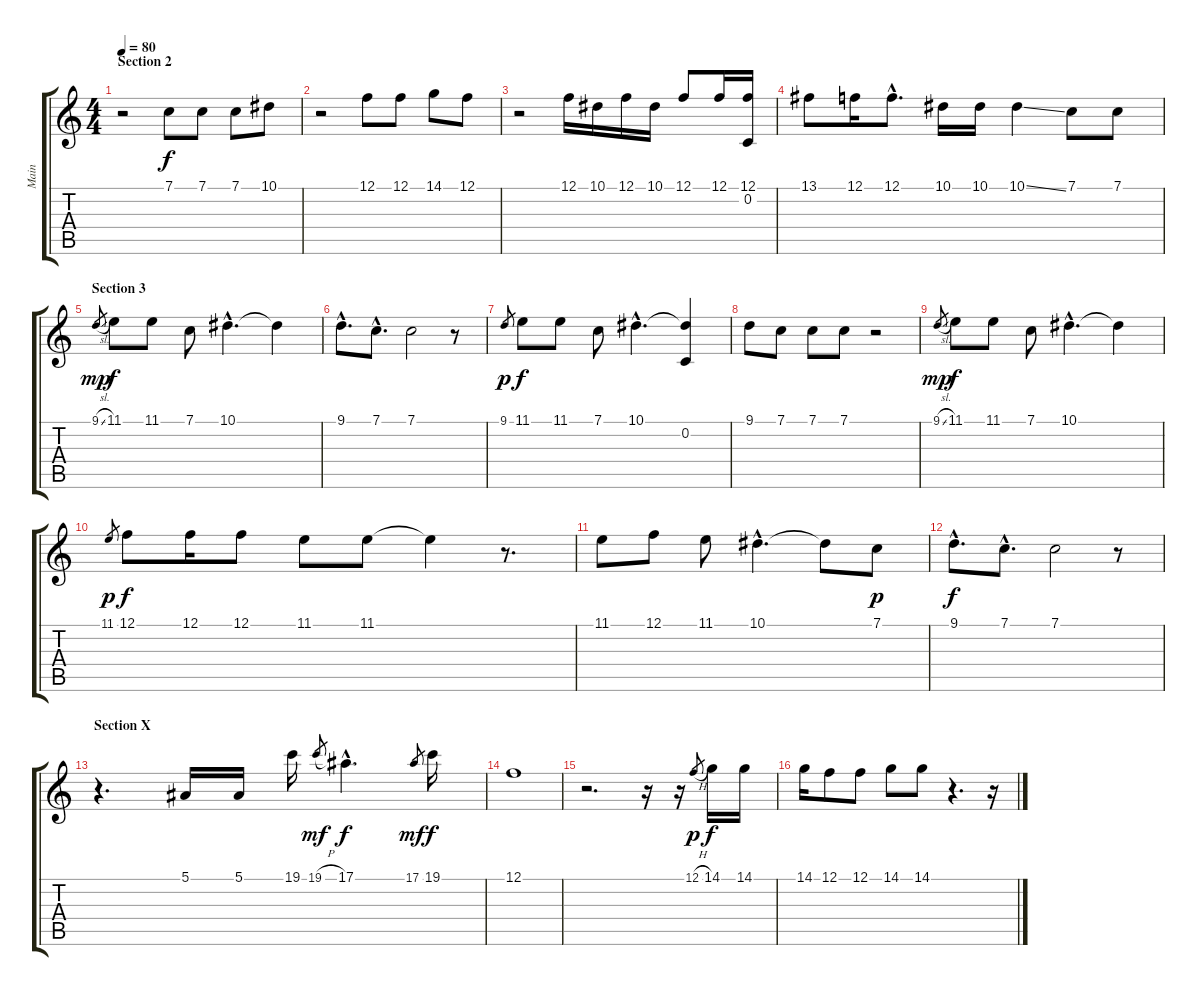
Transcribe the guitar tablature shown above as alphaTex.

\track ("Main" "Main") {instrument vibraphone}
\staff {score tabs}
\tuning (F4 C4 Ab3 Eb3 Bb2 F2) {hide}
\ts (4 4)
\section ("" "Section 2")
\tempo 80
\clef g2
\ks c
r.2{dy mp} 7.1.8{dy f} 7.1.8 7.1.8 10.1.8 |
r.2 12.1.8 12.1.8 14.1.8 12.1.8 |
r.2 12.1.16 10.1.16 12.1.16 10.1.16 12.1.8 12.1.16 (12.1 0.2).16 |
13.1.8 12.1.16 12.1{hac}.8{d} 10.1.16 10.1.16 10.1{ss}.4 7.1.8 7.1.8 |
\section ("" "Section 3")
9.1{sl}.8{gr dy mp} 11.1.8{dy f} 11.1.8 7.1.8 10.1{hac}.4{d} 10.1{t}.4 |
9.1{hac}.8{d} 7.1{hac}.8{d} 7.1.2 r.8 |
9.1.8{gr dy p} 11.1.8{dy f} 11.1.8 7.1.8 10.1{hac}.4{d} (10.1{t} 0.2).4 |
9.1.8 7.1.8 7.1.8 7.1.8 r.2 |
9.1{sl}.8{gr dy mp} 11.1.8{dy f} 11.1.8 7.1.8 10.1{hac}.4{d} 10.1{t}.4 |
11.1.8{gr dy p} 12.1.8{dy f} 12.1.16 12.1.8 11.1.8 11.1.8 11.1{t}.4 r.8{d} |
11.1.8 12.1.8 11.1.8 10.1{hac}.4{d} 10.1{t}.8 7.1.8{dy p} |
9.1{hac}.8{d dy f} 7.1{hac}.8{d} 7.1.2 r.8 |
\section ("" "Section X")
r.4{d} 5.1.16 5.1.16 19.1.16 19.1{h}.8{gr dy mf} 17.1{hac}.4{d dy f} 17.1.8{gr dy mf} 19.1.16{dy f} |
12.1.1 |
r.2{d} r.16 r.16 12.1{h}.8{gr dy p} 14.1.16{dy f} 14.1.16 |
14.1.16 12.1.8 12.1.8 14.1.8 14.1.8 r.4{d} r.16
